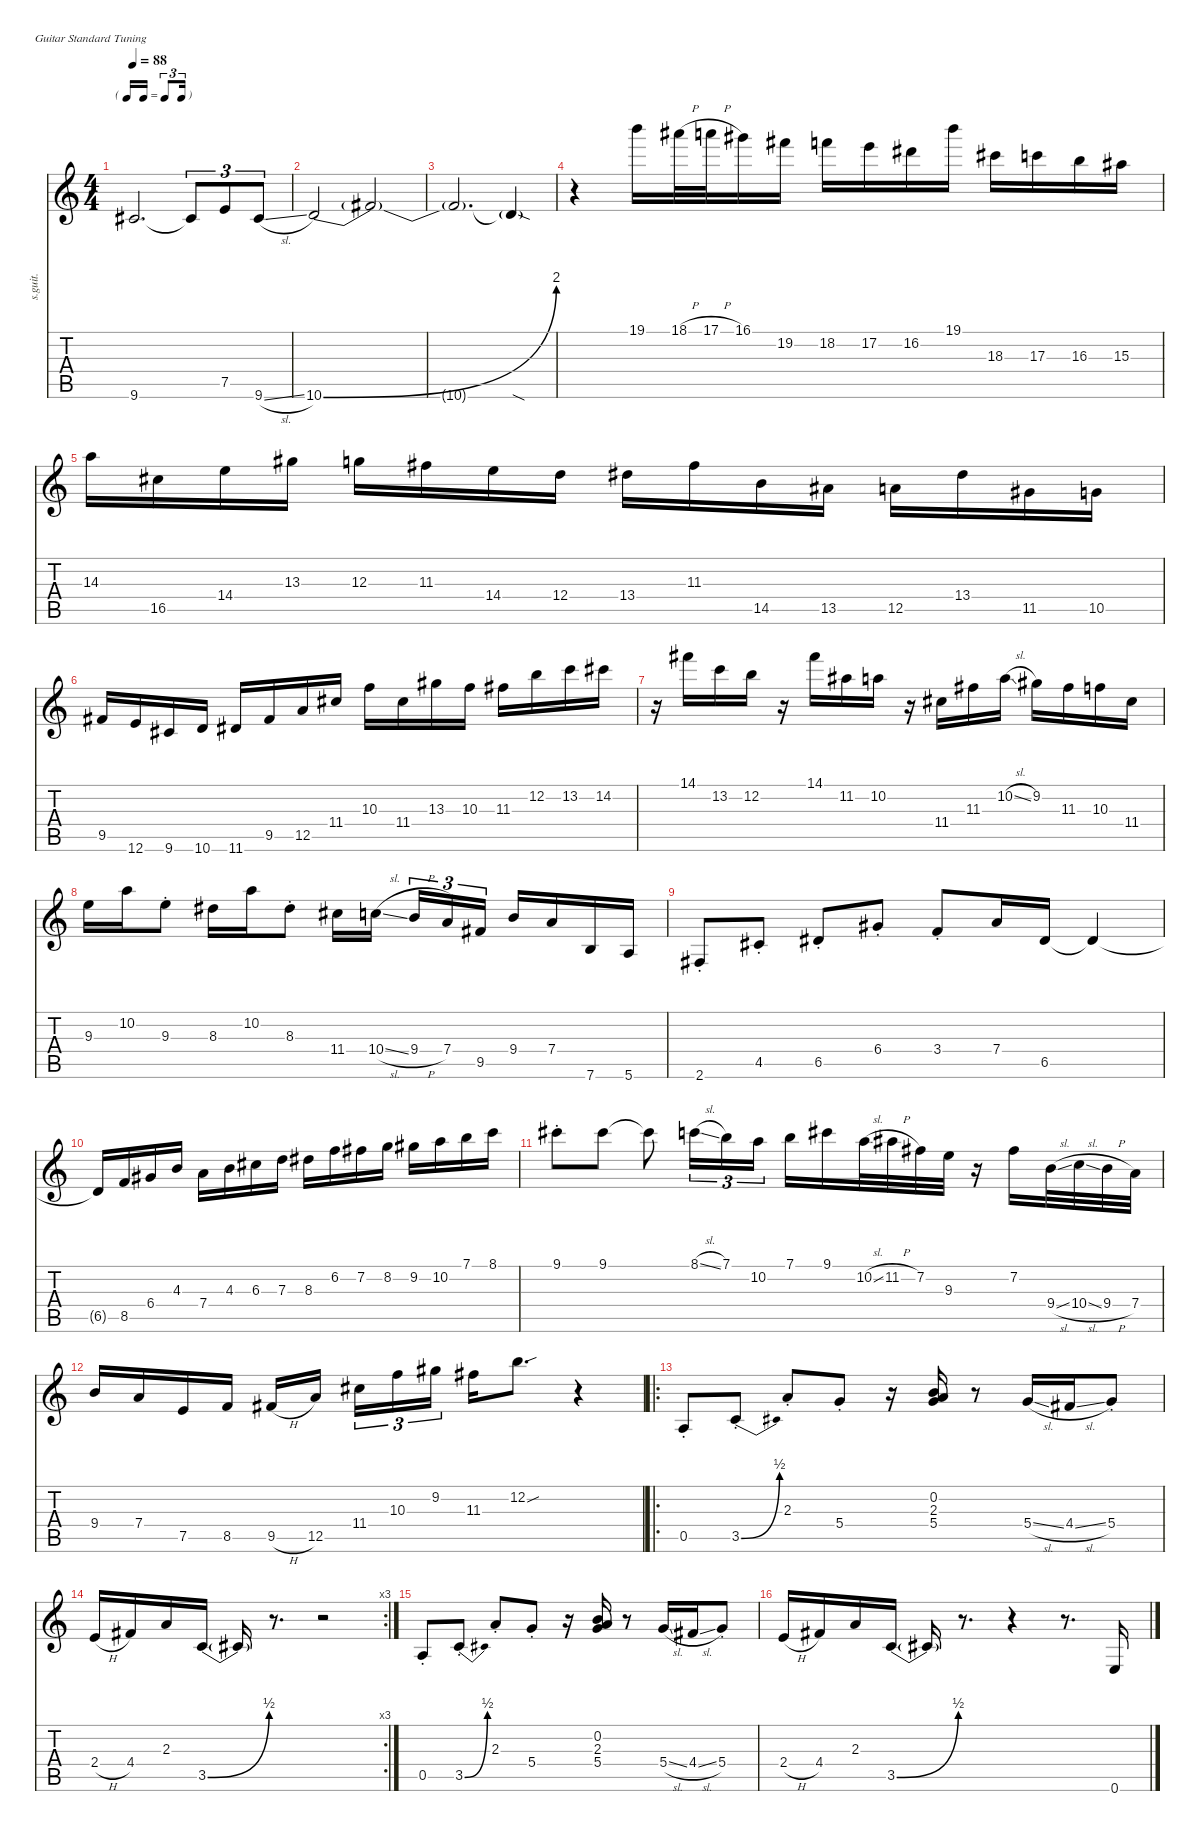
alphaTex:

\defaultSystemsLayout 4
\hideDynamics
\bracketExtendMode nobrackets
\track ("Track 1" "s.guit.") {instrument electricguitarjazz}
\staff {score tabs}
\tuning (E4 B3 G3 D3 A2 E2)
\ts (4 4)
\tf triplet16th
\tempo 88
\clef g2
\ks c
9.6{acc #}.2{d lyrics (0 "") lyrics (1 "") lyrics (2 "") lyrics (3 "") lyrics (4 "") dy f} 9.6{t acc #}.8{tu (3 2) lyrics (0 "") lyrics (1 "") lyrics (2 "") lyrics (3 "") lyrics (4 "")} 7.5.8{tu (3 2) lyrics (0 "") lyrics (1 "") lyrics (2 "") lyrics (3 "") lyrics (4 "")} 9.6{sl acc #}.8{tu (3 2) lyrics (0 "") lyrics (1 "") lyrics (2 "") lyrics (3 "") lyrics (4 "")} |
10.6{be (bend 0 0 7.199999999999999 8)}.2{lyrics (0 "") lyrics (1 "") lyrics (2 "") lyrics (3 "") lyrics (4 "")} 10.6{t}.2{lyrics (0 "") lyrics (1 "") lyrics (2 "") lyrics (3 "") lyrics (4 "")} |
10.6{t}.2{d lyrics (0 "") lyrics (1 "") lyrics (2 "") lyrics (3 "") lyrics (4 "")} 10.6{sod t}.4{lyrics (0 "") lyrics (1 "") lyrics (2 "") lyrics (3 "") lyrics (4 "")} |
r.4 19.1.16{lyrics (0 "") lyrics (1 "") lyrics (2 "") lyrics (3 "") lyrics (4 "")} 18.1{h acc #}.32{lyrics (0 "") lyrics (1 "") lyrics (2 "") lyrics (3 "") lyrics (4 "")} 17.1{h}.32{lyrics (0 "") lyrics (1 "") lyrics (2 "") lyrics (3 "") lyrics (4 "")} 16.1{acc #}.16{lyrics (0 "") lyrics (1 "") lyrics (2 "") lyrics (3 "") lyrics (4 "")} 19.2{acc #}.16{lyrics (0 "") lyrics (1 "") lyrics (2 "") lyrics (3 "") lyrics (4 "")} 18.2.16{lyrics (0 "") lyrics (1 "") lyrics (2 "") lyrics (3 "") lyrics (4 "")} 17.2.16{lyrics (0 "") lyrics (1 "") lyrics (2 "") lyrics (3 "") lyrics (4 "")} 16.2{acc #}.16{lyrics (0 "") lyrics (1 "") lyrics (2 "") lyrics (3 "") lyrics (4 "")} 19.1.16{lyrics (0 "") lyrics (1 "") lyrics (2 "") lyrics (3 "") lyrics (4 "")} 18.3{acc #}.16{lyrics (0 "") lyrics (1 "") lyrics (2 "") lyrics (3 "") lyrics (4 "")} 17.3.16{lyrics (0 "") lyrics (1 "") lyrics (2 "") lyrics (3 "") lyrics (4 "")} 16.3.16{lyrics (0 "") lyrics (1 "") lyrics (2 "") lyrics (3 "") lyrics (4 "")} 15.3{acc #}.16{lyrics (0 "") lyrics (1 "") lyrics (2 "") lyrics (3 "") lyrics (4 "")} |
14.3.16{lyrics (0 "") lyrics (1 "") lyrics (2 "") lyrics (3 "") lyrics (4 "")} 16.5{acc #}.16{lyrics (0 "") lyrics (1 "") lyrics (2 "") lyrics (3 "") lyrics (4 "")} 14.4.16{lyrics (0 "") lyrics (1 "") lyrics (2 "") lyrics (3 "") lyrics (4 "")} 13.3{acc #}.16{lyrics (0 "") lyrics (1 "") lyrics (2 "") lyrics (3 "") lyrics (4 "")} 12.3.16{lyrics (0 "") lyrics (1 "") lyrics (2 "") lyrics (3 "") lyrics (4 "")} 11.3{acc #}.16{lyrics (0 "") lyrics (1 "") lyrics (2 "") lyrics (3 "") lyrics (4 "")} 14.4.16{lyrics (0 "") lyrics (1 "") lyrics (2 "") lyrics (3 "") lyrics (4 "")} 12.4.16{lyrics (0 "") lyrics (1 "") lyrics (2 "") lyrics (3 "") lyrics (4 "")} 13.4{acc #}.16{lyrics (0 "") lyrics (1 "") lyrics (2 "") lyrics (3 "") lyrics (4 "")} 11.3{acc #}.16{lyrics (0 "") lyrics (1 "") lyrics (2 "") lyrics (3 "") lyrics (4 "")} 14.5.16{lyrics (0 "") lyrics (1 "") lyrics (2 "") lyrics (3 "") lyrics (4 "")} 13.5{acc #}.16{lyrics (0 "") lyrics (1 "") lyrics (2 "") lyrics (3 "") lyrics (4 "")} 12.5.16{lyrics (0 "") lyrics (1 "") lyrics (2 "") lyrics (3 "") lyrics (4 "")} 13.4{acc #}.16{lyrics (0 "") lyrics (1 "") lyrics (2 "") lyrics (3 "") lyrics (4 "")} 11.5{acc #}.16{lyrics (0 "") lyrics (1 "") lyrics (2 "") lyrics (3 "") lyrics (4 "")} 10.5.16{lyrics (0 "") lyrics (1 "") lyrics (2 "") lyrics (3 "") lyrics (4 "")} |
9.5{acc #}.16{lyrics (0 "") lyrics (1 "") lyrics (2 "") lyrics (3 "") lyrics (4 "")} 12.6.16{lyrics (0 "") lyrics (1 "") lyrics (2 "") lyrics (3 "") lyrics (4 "")} 9.6{acc #}.16{lyrics (0 "") lyrics (1 "") lyrics (2 "") lyrics (3 "") lyrics (4 "")} 10.6.16{lyrics (0 "") lyrics (1 "") lyrics (2 "") lyrics (3 "") lyrics (4 "")} 11.6{acc #}.16{lyrics (0 "") lyrics (1 "") lyrics (2 "") lyrics (3 "") lyrics (4 "")} 9.5{acc #}.16{lyrics (0 "") lyrics (1 "") lyrics (2 "") lyrics (3 "") lyrics (4 "")} 12.5.16{lyrics (0 "") lyrics (1 "") lyrics (2 "") lyrics (3 "") lyrics (4 "")} 11.4{acc #}.16{lyrics (0 "") lyrics (1 "") lyrics (2 "") lyrics (3 "") lyrics (4 "")} 10.3.16{lyrics (0 "") lyrics (1 "") lyrics (2 "") lyrics (3 "") lyrics (4 "")} 11.4{acc #}.16{lyrics (0 "") lyrics (1 "") lyrics (2 "") lyrics (3 "") lyrics (4 "")} 13.3{acc #}.16{lyrics (0 "") lyrics (1 "") lyrics (2 "") lyrics (3 "") lyrics (4 "")} 10.3.16{lyrics (0 "") lyrics (1 "") lyrics (2 "") lyrics (3 "") lyrics (4 "")} 11.3{acc #}.16{lyrics (0 "") lyrics (1 "") lyrics (2 "") lyrics (3 "") lyrics (4 "")} 12.2.16{lyrics (0 "") lyrics (1 "") lyrics (2 "") lyrics (3 "") lyrics (4 "")} 13.2.16{lyrics (0 "") lyrics (1 "") lyrics (2 "") lyrics (3 "") lyrics (4 "")} 14.2{acc #}.16{lyrics (0 "") lyrics (1 "") lyrics (2 "") lyrics (3 "") lyrics (4 "")} |
r.16 14.1{acc #}.16{lyrics (0 "") lyrics (1 "") lyrics (2 "") lyrics (3 "") lyrics (4 "")} 13.2.16{lyrics (0 "") lyrics (1 "") lyrics (2 "") lyrics (3 "") lyrics (4 "")} 12.2.16{lyrics (0 "") lyrics (1 "") lyrics (2 "") lyrics (3 "") lyrics (4 "")} r.16 14.1{acc #}.16{lyrics (0 "") lyrics (1 "") lyrics (2 "") lyrics (3 "") lyrics (4 "")} 11.2{acc #}.16{lyrics (0 "") lyrics (1 "") lyrics (2 "") lyrics (3 "") lyrics (4 "")} 10.2.16{lyrics (0 "") lyrics (1 "") lyrics (2 "") lyrics (3 "") lyrics (4 "")} r.16 11.4{acc #}.16{lyrics (0 "") lyrics (1 "") lyrics (2 "") lyrics (3 "") lyrics (4 "")} 11.3{acc #}.16{lyrics (0 "") lyrics (1 "") lyrics (2 "") lyrics (3 "") lyrics (4 "")} 10.2{sl}.16{lyrics (0 "") lyrics (1 "") lyrics (2 "") lyrics (3 "") lyrics (4 "")} 9.2{acc #}.16{lyrics (0 "") lyrics (1 "") lyrics (2 "") lyrics (3 "") lyrics (4 "")} 11.3{acc #}.16{lyrics (0 "") lyrics (1 "") lyrics (2 "") lyrics (3 "") lyrics (4 "")} 10.3.16{lyrics (0 "") lyrics (1 "") lyrics (2 "") lyrics (3 "") lyrics (4 "")} 11.4{acc #}.16{lyrics (0 "") lyrics (1 "") lyrics (2 "") lyrics (3 "") lyrics (4 "")} |
9.3.16{lyrics (0 "") lyrics (1 "") lyrics (2 "") lyrics (3 "") lyrics (4 "")} 10.2.16{lyrics (0 "") lyrics (1 "") lyrics (2 "") lyrics (3 "") lyrics (4 "")} 9.3{st}.8{lyrics (0 "") lyrics (1 "") lyrics (2 "") lyrics (3 "") lyrics (4 "")} 8.3{acc #}.16{lyrics (0 "") lyrics (1 "") lyrics (2 "") lyrics (3 "") lyrics (4 "")} 10.2.16{lyrics (0 "") lyrics (1 "") lyrics (2 "") lyrics (3 "") lyrics (4 "")} 8.3{st acc #}.8{lyrics (0 "") lyrics (1 "") lyrics (2 "") lyrics (3 "") lyrics (4 "")} 11.4{acc #}.16{lyrics (0 "") lyrics (1 "") lyrics (2 "") lyrics (3 "") lyrics (4 "")} 10.4{sl}.16{lyrics (0 "") lyrics (1 "") lyrics (2 "") lyrics (3 "") lyrics (4 "")} 9.4{h}.16{tu (3 2) lyrics (0 "") lyrics (1 "") lyrics (2 "") lyrics (3 "") lyrics (4 "")} 7.4.16{tu (3 2) lyrics (0 "") lyrics (1 "") lyrics (2 "") lyrics (3 "") lyrics (4 "")} 9.5{acc #}.16{tu (3 2) lyrics (0 "") lyrics (1 "") lyrics (2 "") lyrics (3 "") lyrics (4 "")} 9.4.16{lyrics (0 "") lyrics (1 "") lyrics (2 "") lyrics (3 "") lyrics (4 "")} 7.4.16{lyrics (0 "") lyrics (1 "") lyrics (2 "") lyrics (3 "") lyrics (4 "")} 7.6.16{lyrics (0 "") lyrics (1 "") lyrics (2 "") lyrics (3 "") lyrics (4 "")} 5.6.16{lyrics (0 "") lyrics (1 "") lyrics (2 "") lyrics (3 "") lyrics (4 "")} |
2.6{st acc #}.8{lyrics (0 "") lyrics (1 "") lyrics (2 "") lyrics (3 "") lyrics (4 "")} 4.5{st acc #}.8{lyrics (0 "") lyrics (1 "") lyrics (2 "") lyrics (3 "") lyrics (4 "")} 6.5{st acc #}.8{lyrics (0 "") lyrics (1 "") lyrics (2 "") lyrics (3 "") lyrics (4 "")} 6.4{st acc #}.8{lyrics (0 "") lyrics (1 "") lyrics (2 "") lyrics (3 "") lyrics (4 "")} 3.4{st}.8{lyrics (0 "") lyrics (1 "") lyrics (2 "") lyrics (3 "") lyrics (4 "")} 7.4.16{lyrics (0 "") lyrics (1 "") lyrics (2 "") lyrics (3 "") lyrics (4 "")} 6.5{acc #}.16{lyrics (0 "") lyrics (1 "") lyrics (2 "") lyrics (3 "") lyrics (4 "")} 6.5{t acc #}.4{lyrics (0 "") lyrics (1 "") lyrics (2 "") lyrics (3 "") lyrics (4 "")} |
6.5{t acc #}.16{lyrics (0 "") lyrics (1 "") lyrics (2 "") lyrics (3 "") lyrics (4 "")} 8.5.16{lyrics (0 "") lyrics (1 "") lyrics (2 "") lyrics (3 "") lyrics (4 "")} 6.4{acc #}.16{lyrics (0 "") lyrics (1 "") lyrics (2 "") lyrics (3 "") lyrics (4 "")} 4.3.16{lyrics (0 "") lyrics (1 "") lyrics (2 "") lyrics (3 "") lyrics (4 "")} 7.4.16{lyrics (0 "") lyrics (1 "") lyrics (2 "") lyrics (3 "") lyrics (4 "")} 4.3.16{lyrics (0 "") lyrics (1 "") lyrics (2 "") lyrics (3 "") lyrics (4 "")} 6.3{acc #}.16{lyrics (0 "") lyrics (1 "") lyrics (2 "") lyrics (3 "") lyrics (4 "")} 7.3.16{lyrics (0 "") lyrics (1 "") lyrics (2 "") lyrics (3 "") lyrics (4 "")} 8.3{acc #}.16{lyrics (0 "") lyrics (1 "") lyrics (2 "") lyrics (3 "") lyrics (4 "")} 6.2.16{lyrics (0 "") lyrics (1 "") lyrics (2 "") lyrics (3 "") lyrics (4 "")} 7.2{acc #}.16{lyrics (0 "") lyrics (1 "") lyrics (2 "") lyrics (3 "") lyrics (4 "")} 8.2.16{lyrics (0 "") lyrics (1 "") lyrics (2 "") lyrics (3 "") lyrics (4 "")} 9.2{acc #}.16{lyrics (0 "") lyrics (1 "") lyrics (2 "") lyrics (3 "") lyrics (4 "")} 10.2.16{lyrics (0 "") lyrics (1 "") lyrics (2 "") lyrics (3 "") lyrics (4 "")} 7.1.16{lyrics (0 "") lyrics (1 "") lyrics (2 "") lyrics (3 "") lyrics (4 "")} 8.1.16{lyrics (0 "") lyrics (1 "") lyrics (2 "") lyrics (3 "") lyrics (4 "")} |
9.1{st acc #}.8{lyrics (0 "") lyrics (1 "") lyrics (2 "") lyrics (3 "") lyrics (4 "")} 9.1{acc #}.8{lyrics (0 "") lyrics (1 "") lyrics (2 "") lyrics (3 "") lyrics (4 "")} 9.1{t acc #}.8{lyrics (0 "") lyrics (1 "") lyrics (2 "") lyrics (3 "") lyrics (4 "")} 8.1{sl}.16{tu (3 2) lyrics (0 "") lyrics (1 "") lyrics (2 "") lyrics (3 "") lyrics (4 "")} 7.1.16{tu (3 2) lyrics (0 "") lyrics (1 "") lyrics (2 "") lyrics (3 "") lyrics (4 "")} 10.2.16{tu (3 2) lyrics (0 "") lyrics (1 "") lyrics (2 "") lyrics (3 "") lyrics (4 "")} 7.1.16{lyrics (0 "") lyrics (1 "") lyrics (2 "") lyrics (3 "") lyrics (4 "")} 9.1{acc #}.16{lyrics (0 "") lyrics (1 "") lyrics (2 "") lyrics (3 "") lyrics (4 "")} 10.2{sl}.32{lyrics (0 "") lyrics (1 "") lyrics (2 "") lyrics (3 "") lyrics (4 "")} 11.2{h acc #}.32{lyrics (0 "") lyrics (1 "") lyrics (2 "") lyrics (3 "") lyrics (4 "")} 7.2{acc #}.32{lyrics (0 "") lyrics (1 "") lyrics (2 "") lyrics (3 "") lyrics (4 "")} 9.3.32{lyrics (0 "") lyrics (1 "") lyrics (2 "") lyrics (3 "") lyrics (4 "")} r.16 7.2{acc #}.16{lyrics (0 "") lyrics (1 "") lyrics (2 "") lyrics (3 "") lyrics (4 "")} 9.4{sl}.32{lyrics (0 "") lyrics (1 "") lyrics (2 "") lyrics (3 "") lyrics (4 "")} 10.4{sl}.32{lyrics (0 "") lyrics (1 "") lyrics (2 "") lyrics (3 "") lyrics (4 "")} 9.4{h}.32{lyrics (0 "") lyrics (1 "") lyrics (2 "") lyrics (3 "") lyrics (4 "")} 7.4.32{lyrics (0 "") lyrics (1 "") lyrics (2 "") lyrics (3 "") lyrics (4 "")} |
9.4.16{lyrics (0 "") lyrics (1 "") lyrics (2 "") lyrics (3 "") lyrics (4 "")} 7.4.16{lyrics (0 "") lyrics (1 "") lyrics (2 "") lyrics (3 "") lyrics (4 "")} 7.5.16{lyrics (0 "") lyrics (1 "") lyrics (2 "") lyrics (3 "") lyrics (4 "")} 8.5.16{lyrics (0 "") lyrics (1 "") lyrics (2 "") lyrics (3 "") lyrics (4 "")} 9.5{h acc #}.16{lyrics (0 "") lyrics (1 "") lyrics (2 "") lyrics (3 "") lyrics (4 "")} 12.5.16{lyrics (0 "") lyrics (1 "") lyrics (2 "") lyrics (3 "") lyrics (4 "")} 11.4{acc #}.16{tu (3 2) lyrics (0 "") lyrics (1 "") lyrics (2 "") lyrics (3 "") lyrics (4 "")} 10.3.16{tu (3 2) lyrics (0 "") lyrics (1 "") lyrics (2 "") lyrics (3 "") lyrics (4 "")} 9.2{acc #}.16{tu (3 2) lyrics (0 "") lyrics (1 "") lyrics (2 "") lyrics (3 "") lyrics (4 "")} 11.3{acc #}.16{lyrics (0 "") lyrics (1 "") lyrics (2 "") lyrics (3 "") lyrics (4 "")} 12.2{sou}.8{d lyrics (0 "") lyrics (1 "") lyrics (2 "") lyrics (3 "") lyrics (4 "")} r.4 |
\ro
0.5{st}.8{lyrics (0 "") lyrics (1 "") lyrics (2 "") lyrics (3 "") lyrics (4 "")} 3.5{be (bend 0 0 15 2) st}.8{lyrics (0 "") lyrics (1 "") lyrics (2 "") lyrics (3 "") lyrics (4 "")} 2.3{st}.8{lyrics (0 "") lyrics (1 "") lyrics (2 "") lyrics (3 "") lyrics (4 "")} 5.4{st}.8{lyrics (0 "") lyrics (1 "") lyrics (2 "") lyrics (3 "") lyrics (4 "")} r.16 (0.2 2.3 5.4).16{lyrics (0 "") lyrics (1 "") lyrics (2 "") lyrics (3 "") lyrics (4 "")} r.8 5.4{sl}.16{lyrics (0 "") lyrics (1 "") lyrics (2 "") lyrics (3 "") lyrics (4 "")} 4.4{sl acc #}.16{lyrics (0 "") lyrics (1 "") lyrics (2 "") lyrics (3 "") lyrics (4 "")} 5.4{st}.8{lyrics (0 "") lyrics (1 "") lyrics (2 "") lyrics (3 "") lyrics (4 "")} |
\rc 3
2.4{h}.16{lyrics (0 "") lyrics (1 "") lyrics (2 "") lyrics (3 "") lyrics (4 "")} 4.4{acc #}.16{lyrics (0 "") lyrics (1 "") lyrics (2 "") lyrics (3 "") lyrics (4 "")} 2.3.16{lyrics (0 "") lyrics (1 "") lyrics (2 "") lyrics (3 "") lyrics (4 "")} 3.5{be (bend 0 0 15 2)}.16{lyrics (0 "") lyrics (1 "") lyrics (2 "") lyrics (3 "") lyrics (4 "")} 3.5{t}.16{lyrics (0 "") lyrics (1 "") lyrics (2 "") lyrics (3 "") lyrics (4 "")} r.8{d} r.2 |
0.5{st}.8{lyrics (0 "") lyrics (1 "") lyrics (2 "") lyrics (3 "") lyrics (4 "")} 3.5{be (bend 0 0 15 2) st}.8{lyrics (0 "") lyrics (1 "") lyrics (2 "") lyrics (3 "") lyrics (4 "")} 2.3{st}.8{lyrics (0 "") lyrics (1 "") lyrics (2 "") lyrics (3 "") lyrics (4 "")} 5.4{st}.8{lyrics (0 "") lyrics (1 "") lyrics (2 "") lyrics (3 "") lyrics (4 "")} r.16 (0.2 2.3 5.4).16{lyrics (0 "") lyrics (1 "") lyrics (2 "") lyrics (3 "") lyrics (4 "")} r.8 5.4{sl}.16{lyrics (0 "") lyrics (1 "") lyrics (2 "") lyrics (3 "") lyrics (4 "")} 4.4{sl acc #}.16{lyrics (0 "") lyrics (1 "") lyrics (2 "") lyrics (3 "") lyrics (4 "")} 5.4{st}.8{lyrics (0 "") lyrics (1 "") lyrics (2 "") lyrics (3 "") lyrics (4 "")} |
2.4{h}.16{lyrics (0 "") lyrics (1 "") lyrics (2 "") lyrics (3 "") lyrics (4 "")} 4.4{acc #}.16{lyrics (0 "") lyrics (1 "") lyrics (2 "") lyrics (3 "") lyrics (4 "")} 2.3.16{lyrics (0 "") lyrics (1 "") lyrics (2 "") lyrics (3 "") lyrics (4 "")} 3.5{be (bend 0 0 15 2)}.16{lyrics (0 "") lyrics (1 "") lyrics (2 "") lyrics (3 "") lyrics (4 "")} 3.5{t}.16{lyrics (0 "") lyrics (1 "") lyrics (2 "") lyrics (3 "") lyrics (4 "")} r.8{d} r.4 r.8{d} 0.6.16{lyrics (0 "") lyrics (1 "") lyrics (2 "") lyrics (3 "") lyrics (4 "")}
